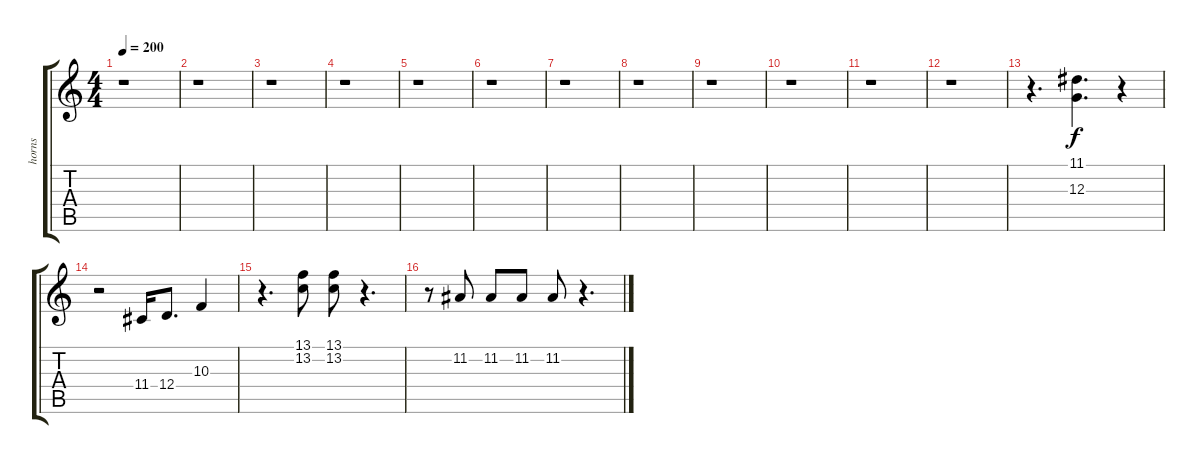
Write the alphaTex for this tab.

\track ("horns               " "horns     ") {instrument frenchhorn}
\staff {score tabs}
\tuning (E4 B3 G3 D3 A2 E2) {hide}
\ts (4 4)
\tempo 200
\clef g2
\ks c
r.1{dy f} |
r.1 |
r.1 |
r.1 |
r.1 |
r.1 |
r.1 |
r.1 |
r.1 |
r.1 |
r.1 |
r.1 |
r.4{d} (11.1 12.3).4{d} r.4 |
r.2 11.4.16 12.4.8{d} 10.3.4 |
r.4{d} (13.1 13.2).8 (13.1 13.2).8 r.4{d} |
r.8 11.2.8 11.2.8 11.2.8 11.2.8 r.4{d}
